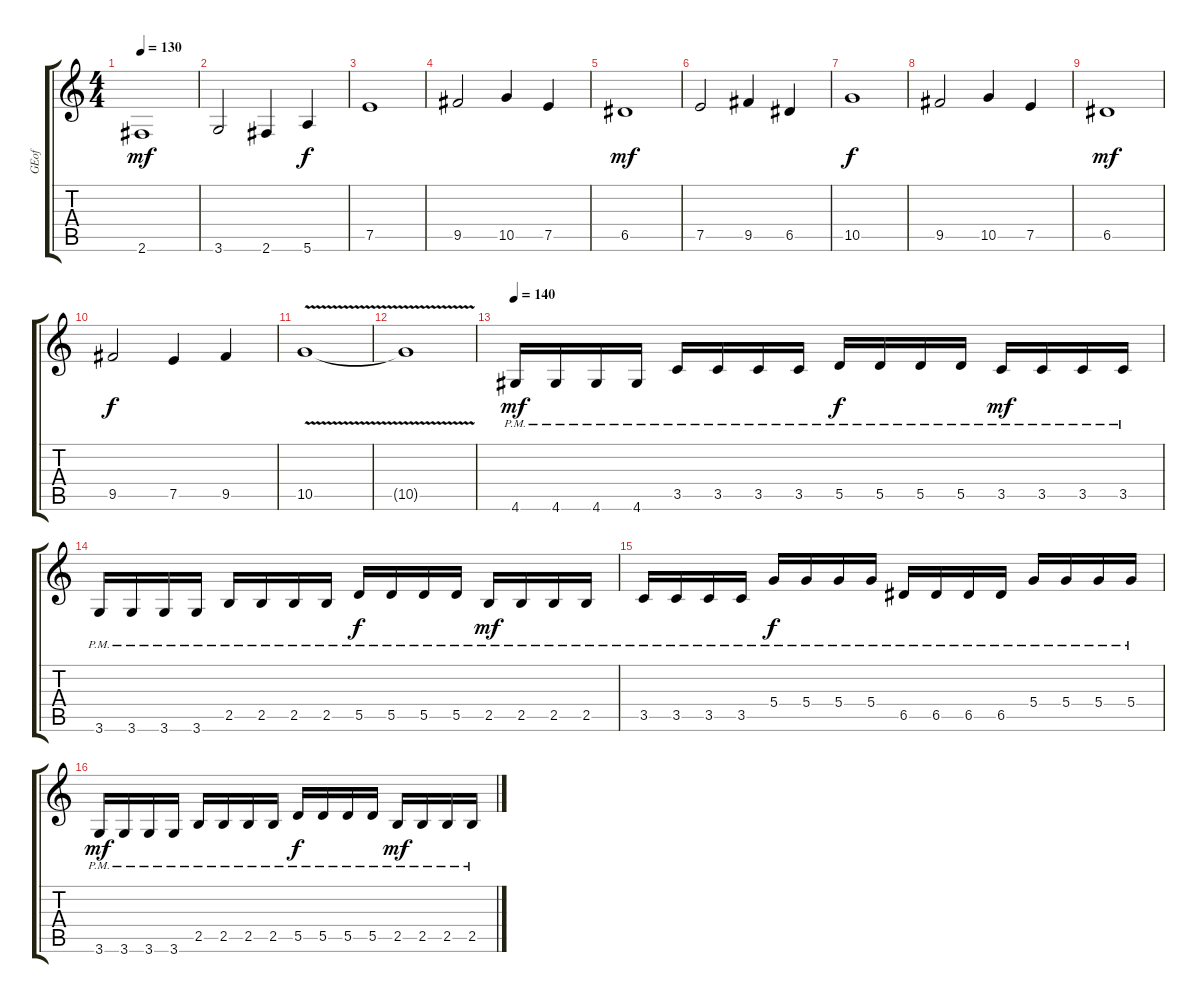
\track ("GEof" "GEof") {instrument distortionguitar}
\staff {score tabs}
\tuning (E4 B3 G3 D3 A2 E2) {hide}
\ts (4 4)
\tempo 130
\clef g2
\ks c
2.6.1{dy mf} |
3.6.2 2.6.4 5.6.4{dy f} |
7.5.1 |
9.5.2 10.5.4 7.5.4 |
6.5.1{dy mf} |
7.5.2 9.5.4 6.5.4 |
10.5.1{dy f} |
9.5.2 10.5.4 7.5.4 |
6.5.1{dy mf} |
9.5.2{dy f} 7.5.4 9.5.4 |
10.5{v}.1 |
10.5{v t}.1 |
\tempo 140
4.6{pm}.16{dy mf} 4.6{pm}.16 4.6{pm}.16 4.6{pm}.16 3.5{pm}.16 3.5{pm}.16 3.5{pm}.16 3.5{pm}.16 5.5{pm}.16{dy f} 5.5{pm}.16 5.5{pm}.16 5.5{pm}.16 3.5{pm}.16{dy mf} 3.5{pm}.16 3.5{pm}.16 3.5{pm}.16 |
3.6{pm}.16 3.6{pm}.16 3.6{pm}.16 3.6{pm}.16 2.5{pm}.16 2.5{pm}.16 2.5{pm}.16 2.5{pm}.16 5.5{pm}.16{dy f} 5.5{pm}.16 5.5{pm}.16 5.5{pm}.16 2.5{pm}.16{dy mf} 2.5{pm}.16 2.5{pm}.16 2.5{pm}.16 |
3.5{pm}.16 3.5{pm}.16 3.5{pm}.16 3.5{pm}.16 5.4{pm}.16{dy f} 5.4{pm}.16 5.4{pm}.16 5.4{pm}.16 6.5{pm}.16 6.5{pm}.16 6.5{pm}.16 6.5{pm}.16 5.4{pm}.16 5.4{pm}.16 5.4{pm}.16 5.4{pm}.16 |
3.6{pm}.16{dy mf} 3.6{pm}.16 3.6{pm}.16 3.6{pm}.16 2.5{pm}.16 2.5{pm}.16 2.5{pm}.16 2.5{pm}.16 5.5{pm}.16{dy f} 5.5{pm}.16 5.5{pm}.16 5.5{pm}.16 2.5{pm}.16{dy mf} 2.5{pm}.16 2.5{pm}.16 2.5{pm}.16
